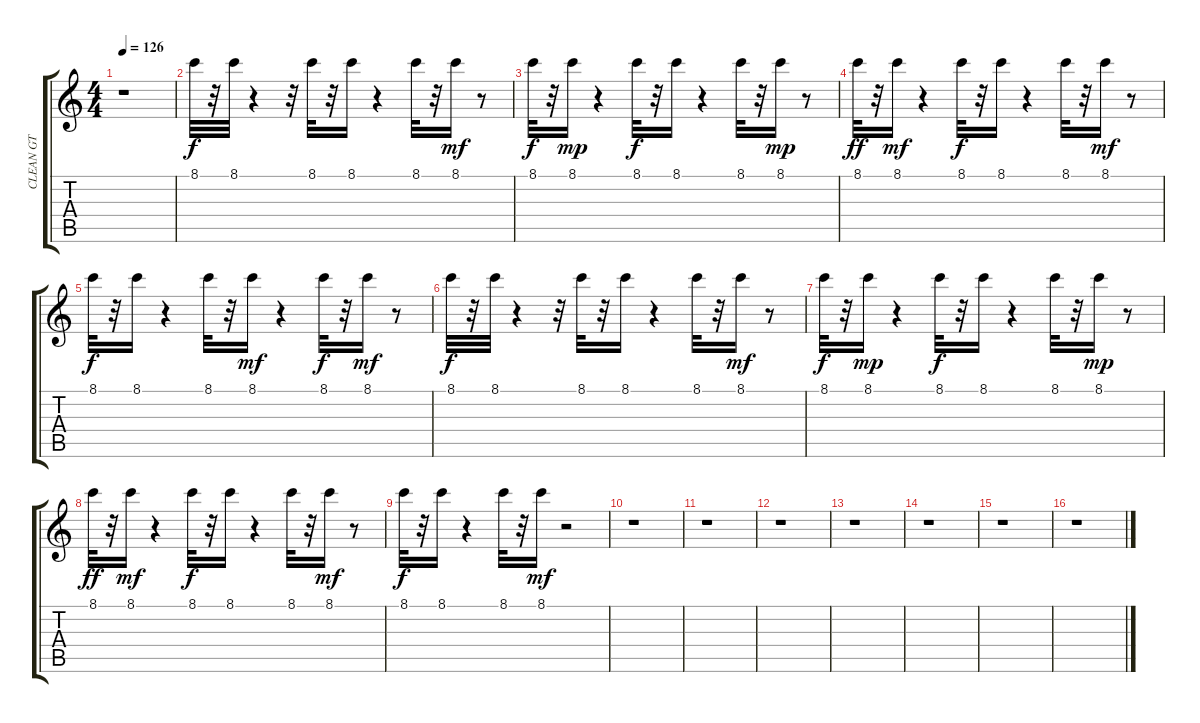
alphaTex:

\track ("CLEAN GT" "CLEAN GT") {instrument electricguitarclean}
\staff {score tabs}
\tuning (E4 B3 G3 D3 A2 E2) {hide}
\ts (4 4)
\tempo 126
\clef g2
\ks c
r.1{dy f instrument electricguitarclean} |
8.1.32 r.32 8.1.32 r.4 r.32 8.1.32 r.32 8.1.16 r.4 8.1.32 r.32 8.1.16{dy mf} r.8 |
8.1.32{dy f} r.32 8.1.16{dy mp} r.4 8.1.32{dy f} r.32 8.1.16 r.4 8.1.32 r.32 8.1.16{dy mp} r.8 |
8.1.32{dy ff} r.32 8.1.16{dy mf} r.4 8.1.32{dy f} r.32 8.1.16 r.4 8.1.32 r.32 8.1.16{dy mf} r.8 |
8.1.32{dy f} r.32 8.1.16 r.4 8.1.32 r.32 8.1.16{dy mf} r.4 8.1.32{dy f} r.32 8.1.16{dy mf} r.8 |
8.1.32{dy f} r.32 8.1.32 r.4 r.32 8.1.32 r.32 8.1.16 r.4 8.1.32 r.32 8.1.16{dy mf} r.8 |
8.1.32{dy f} r.32 8.1.16{dy mp} r.4 8.1.32{dy f} r.32 8.1.16 r.4 8.1.32 r.32 8.1.16{dy mp} r.8 |
8.1.32{dy ff} r.32 8.1.16{dy mf} r.4 8.1.32{dy f} r.32 8.1.16 r.4 8.1.32 r.32 8.1.16{dy mf} r.8 |
8.1.32{dy f} r.32 8.1.16 r.4 8.1.32 r.32 8.1.16{dy mf} r.2 |
r.1 |
r.1 |
r.1 |
r.1 |
r.1 |
r.1 |
r.1
